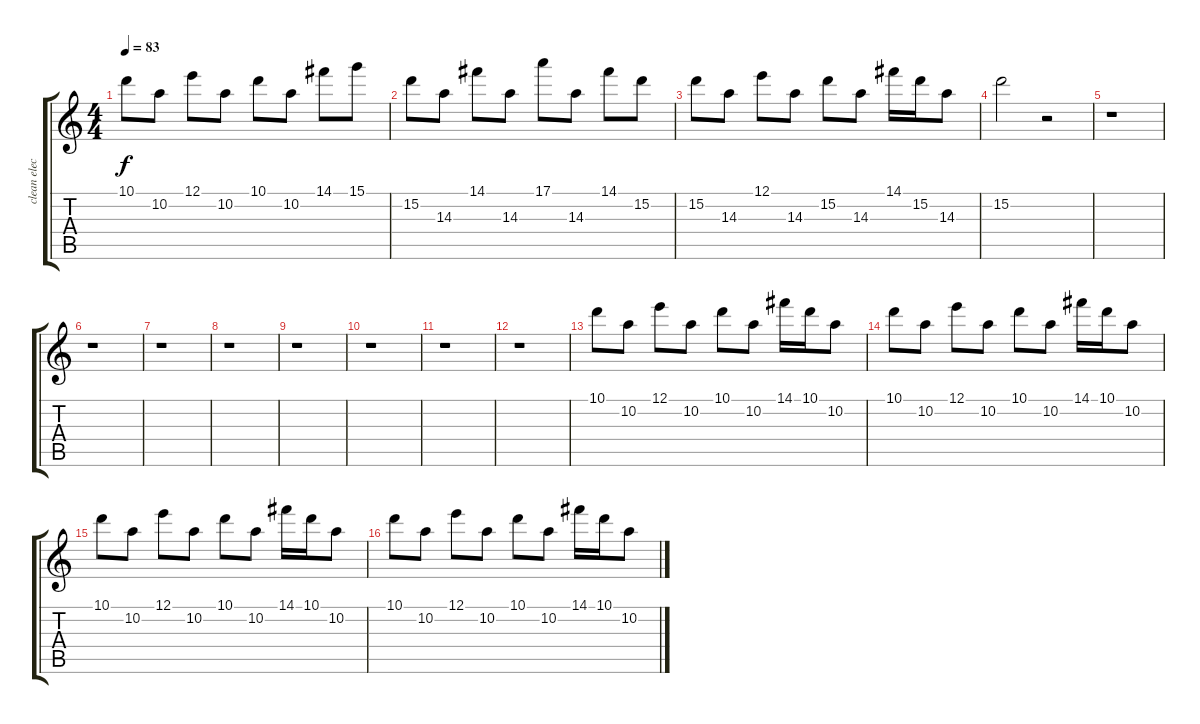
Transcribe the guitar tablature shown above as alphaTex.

\track ("clean electric guitar" "clean elec") {instrument electricguitarjazz}
\staff {score tabs}
\tuning (E4 B3 G3 D3 A2 E2) {hide}
\ts (4 4)
\tempo 83
\clef g2
\ks c
10.1.8{dy f} 10.2.8 12.1.8 10.2.8 10.1.8 10.2.8 14.1.8 15.1.8 |
15.2.8 14.3.8 14.1.8 14.3.8 17.1.8 14.3.8 14.1.8 15.2.8 |
15.2.8 14.3.8 12.1.8 14.3.8 15.2.8 14.3.8 14.1.16 15.2.16 14.3.8 |
15.2.2{volume 12} r.2 |
r.1 |
r.1 |
r.1 |
r.1 |
r.1 |
r.1 |
r.1 |
r.1 |
10.1.8 10.2.8 12.1.8 10.2.8 10.1.8 10.2.8 14.1.16 10.1.16 10.2.8 |
10.1.8 10.2.8 12.1.8 10.2.8 10.1.8 10.2.8 14.1.16 10.1.16 10.2.8 |
10.1.8 10.2.8 12.1.8 10.2.8 10.1.8 10.2.8 14.1.16 10.1.16 10.2.8 |
10.1.8 10.2.8 12.1.8 10.2.8 10.1.8 10.2.8 14.1.16 10.1.16 10.2.8
